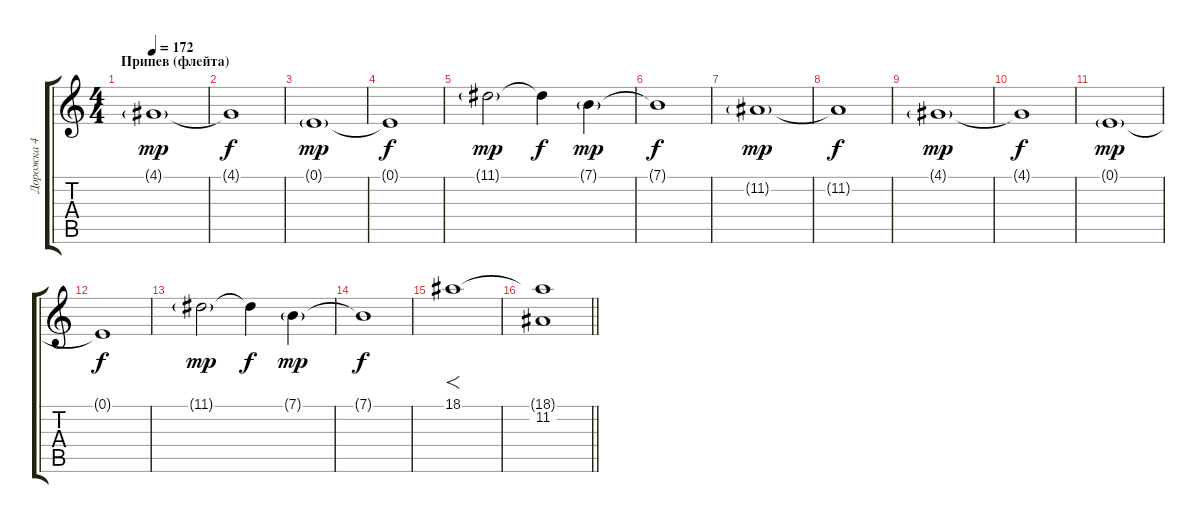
\track ("Дорожка 4" "Дорожка 4") {instrument stringensemble1}
\staff {score tabs}
\tuning (E4 B3 G3 D3 A2 E2) {hide}
\ts (4 4)
\section ("" "Припев (флейта)")
\tempo 172
\clef g2
\ks c
4.1{g}.1{dy mp} |
4.1{t}.1{dy f} |
0.1{g}.1{dy mp} |
0.1{t}.1{dy f} |
11.1{g}.2{dy mp} 11.1{t}.4{dy f} 7.1{g}.4{dy mp} |
7.1{t}.1{dy f} |
11.2{g}.1{dy mp} |
11.2{t}.1{dy f} |
4.1{g}.1{dy mp} |
4.1{t}.1{dy f} |
0.1{g}.1{dy mp} |
0.1{t}.1{dy f} |
11.1{g}.2{dy mp} 11.1{t}.4{dy f} 7.1{g}.4{dy mp} |
7.1{t}.1{dy f} |
18.1.1{f} |
\barLineRight lightlight
(18.1{t} 11.2).1
